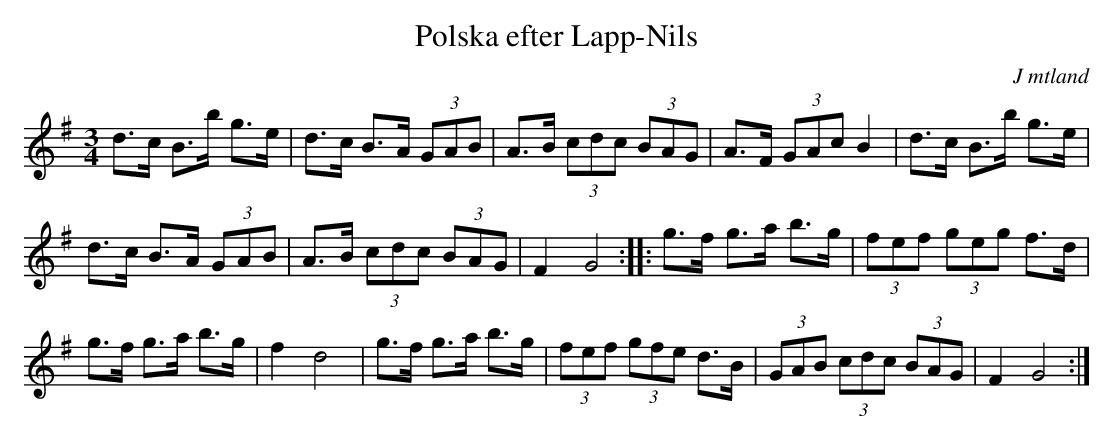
X:1
T: Polska efter Lapp-Nils
O: J mtland
M: 3/4
L: 1/8
K: G
d>c B>b g>e | d>c B>A (3GAB | A>B (3cdc (3BAG | A>F (3GAc B2 | d>c B>b g>e |
d>c B>A (3GAB | A>B (3cdc (3BAG | F2 G4 :: g>f g>a b>g | (3fef (3geg f>d |
g>f g>a b>g | f2 d4 | g>f g>a b>g | (3fef (3gfe d>B | (3GAB (3cdc (3BAG | F2 G4 :|
